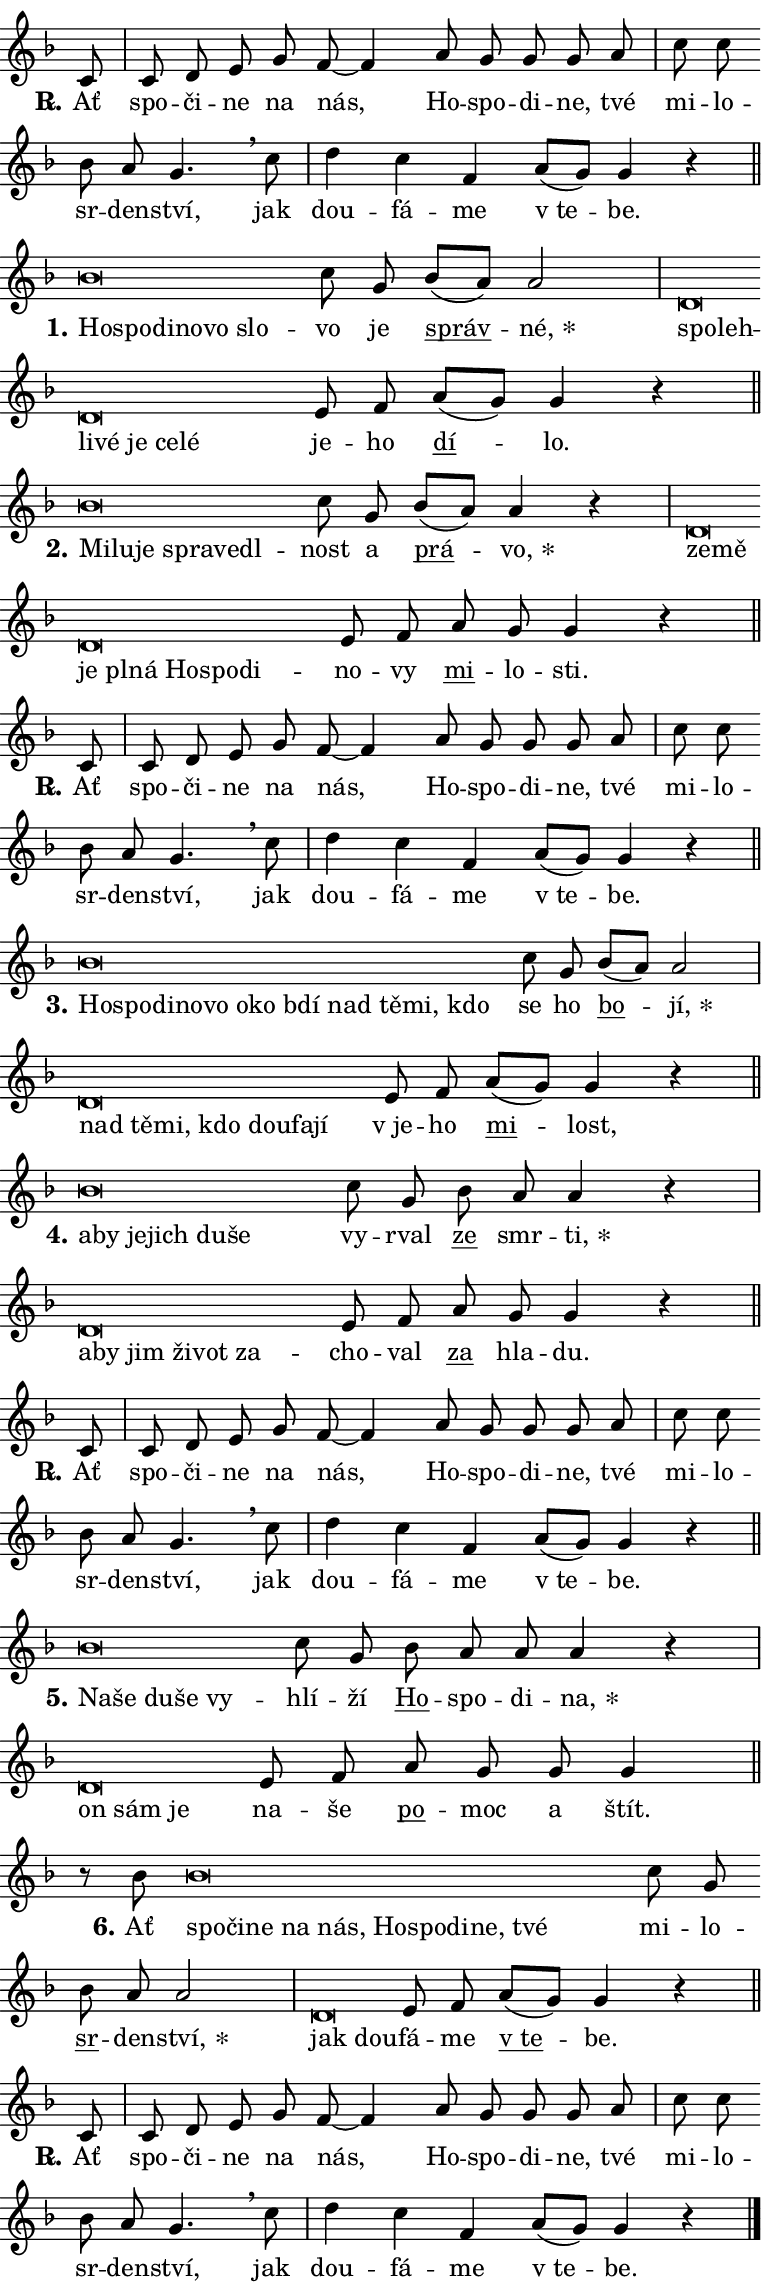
\version "2.24.0"
\header { tagline = "" }
\paper {
  indent = 0\cm
  top-margin = 0\cm
  right-margin = 0.13\cm % to fit lyric hyphens
  bottom-margin = 0\cm
  left-margin = 0\cm
  paper-width = 13\cm
  page-breaking = #ly:one-page-breaking
  system-system-spacing.basic-distance = #11
  score-system-spacing.basic-distance = #11
  ragged-last = ##f
}


%% Author: Thomas Morley
%% https://lists.gnu.org/archive/html/lilypond-user/2020-05/msg00002.html
#(define (line-position grob)
"Returns position of @var[grob} in current system:
   @code{'start}, if at first time-step
   @code{'end}, if at last time-step
   @code{'middle} otherwise
"
  (let* ((col (ly:item-get-column grob))
         (ln (ly:grob-object col 'left-neighbor))
         (rn (ly:grob-object col 'right-neighbor))
         (col-to-check-left (if (ly:grob? ln) ln col))
         (col-to-check-right (if (ly:grob? rn) rn col))
         (break-dir-left
           (and
             (ly:grob-property col-to-check-left 'non-musical #f)
             (ly:item-break-dir col-to-check-left)))
         (break-dir-right
           (and
             (ly:grob-property col-to-check-right 'non-musical #f)
             (ly:item-break-dir col-to-check-right))))
        (cond ((eqv? 1 break-dir-left) 'start)
              ((eqv? -1 break-dir-right) 'end)
              (else 'middle))))

#(define (tranparent-at-line-position vctor)
  (lambda (grob)
  "Relying on @code{line-position} select the relevant enry from @var{vctor}.
Used to determine transparency,"
    (case (line-position grob)
      ((end) (not (vector-ref vctor 0)))
      ((middle) (not (vector-ref vctor 1)))
      ((start) (not (vector-ref vctor 2))))))

noteHeadBreakVisibility =
#(define-music-function (break-visibility)(vector?)
"Makes @code{NoteHead}s transparent relying on @var{break-visibility}"
#{
  \override NoteHead.transparent =
    #(tranparent-at-line-position break-visibility)
#})

#(define delete-ledgers-for-transparent-note-heads
  (lambda (grob)
    "Reads whether a @code{NoteHead} is transparent.
If so this @code{NoteHead} is removed from @code{'note-heads} from
@var{grob}, which is supposed to be @code{LedgerLineSpanner}.
As a result ledgers are not printed for this @code{NoteHead}"
    (let* ((nhds-array (ly:grob-object grob 'note-heads))
           (nhds-list
             (if (ly:grob-array? nhds-array)
                 (ly:grob-array->list nhds-array)
                 '()))
           ;; Relies on the transparent-property being done before
           ;; Staff.LedgerLineSpanner.after-line-breaking is executed.
           ;; This is fragile ...
           (to-keep
             (remove
               (lambda (nhd)
                 (ly:grob-property nhd 'transparent #f))
               nhds-list)))
      ;; TODO find a better method to iterate over grob-arrays, similiar
      ;; to filter/remove etc for lists
      ;; For now rebuilt from scratch
      (set! (ly:grob-object grob 'note-heads)  '())
      (for-each
        (lambda (nhd)
          (ly:pointer-group-interface::add-grob grob 'note-heads nhd))
        to-keep))))

squashNotes = {
  \override NoteHead.X-extent = #'(-0.2 . 0.2)
  \override NoteHead.Y-extent = #'(-0.75 . 0)
  \override NoteHead.stencil =
    #(lambda (grob)
       (let ((pos (ly:grob-property grob 'staff-position)))
         (begin
           (if (< pos -7) (display "ERROR: Lower brevis then expected\n") (display ""))
           (if (<= pos -6) ly:text-interface::print ly:note-head::print))))
}
unSquashNotes = {
  \revert NoteHead.X-extent
  \revert NoteHead.Y-extent
  \revert NoteHead.stencil
}

hideNotes = \noteHeadBreakVisibility #begin-of-line-visible
unHideNotes = \noteHeadBreakVisibility #all-visible

% work-around for resetting accidentals
% https://lilypond.org/doc/v2.23/Documentation/notation/displaying-rhythms#unmetered-music
cadenzaMeasure = {
  \cadenzaOff
  \partial 1024 s1024
  \cadenzaOn
}

#(define-markup-command (accent layout props text) (markup?)
  "Underline accented syllable"
  (interpret-markup layout props
    #{\markup \override #'(offset . 4.3) \underline { #text }#}))

responsum = \markup \concat {
  "R" \hspace #-1.05 \path #0.1 #'((moveto 0 0.07) (lineto 0.9 0.8)) \hspace #0.05 "."
}

spaceSize = #0.6828661417322834 % exact space size for TeX Gyre Schola

\layout {
  \context {
    \Staff
    \remove "Time_signature_engraver"
    \override LedgerLineSpanner.after-line-breaking = #delete-ledgers-for-transparent-note-heads
  }
  \context {
    \Lyrics {
      \override LyricSpace.minimum-distance = \spaceSize
      \override LyricText.font-name = #"TeX Gyre Schola"
      \override LyricText.font-size = 1
      \override StanzaNumber.font-name = #"TeX Gyre Schola Bold"
      \override StanzaNumber.font-size = 1
    }
  }
  \context {
    \Score 
    \override NoteHead.text =
      #(lambda (grob) 
        (let ((pos (ly:grob-property grob 'staff-position)))
          #{\markup {
            \combine
              \halign #-0.55 \raise #(if (= pos -6) 0 0.5) \override #'(thickness . 2) \draw-line #'(3.2 . 0)
              \musicglyph "noteheads.sM1"
          }#}))
  }
}

% magnetic-lyrics.ily
%
%   written by
%     Jean Abou Samra <jean@abou-samra.fr>
%     Werner Lemberg <wl@gnu.org>
%
%   adapted by
%     Jiri Hon <jiri.hon@gmail.com>
%
% Version 2022-Apr-15

% https://www.mail-archive.com/lilypond-user@gnu.org/msg149350.html

#(define (Left_hyphen_pointer_engraver context)
   "Collect syllable-hyphen-syllable occurrences in lyrics and store
them in properties.  This engraver only looks to the left.  For
example, if the lyrics input is @code{foo -- bar}, it does the
following.

@itemize @bullet
@item
Set the @code{text} property of the @code{LyricHyphen} grob between
@q{foo} and @q{bar} to @code{foo}.

@item
Set the @code{left-hyphen} property of the @code{LyricText} grob with
text @q{foo} to the @code{LyricHyphen} grob between @q{foo} and
@q{bar}.
@end itemize

Use this auxiliary engraver in combination with the
@code{lyric-@/text::@/apply-@/magnetic-@/offset!} hook."
   (let ((hyphen #f)
         (text #f))
     (make-engraver
      (acknowledgers
       ((lyric-syllable-interface engraver grob source-engraver)
        (set! text grob)))
      (end-acknowledgers
       ((lyric-hyphen-interface engraver grob source-engraver)
        ;(when (not (grob::has-interface grob 'lyric-space-interface))
          (set! hyphen grob)));)
      ((stop-translation-timestep engraver)
       (when (and text hyphen)
         (ly:grob-set-object! text 'left-hyphen hyphen))
       (set! text #f)
       (set! hyphen #f)))))

#(define (lyric-text::apply-magnetic-offset! grob)
   "If the space between two syllables is less than the value in
property @code{LyricText@/.details@/.squash-threshold}, move the right
syllable to the left so that it gets concatenated with the left
syllable.

Use this function as a hook for
@code{LyricText@/.after-@/line-@/breaking} if the
@code{Left_@/hyphen_@/pointer_@/engraver} is active."
   (let ((hyphen (ly:grob-object grob 'left-hyphen #f)))
     (when hyphen
       (let ((left-text (ly:spanner-bound hyphen LEFT)))
         (when (grob::has-interface left-text 'lyric-syllable-interface)
           (let* ((common (ly:grob-common-refpoint grob left-text X))
                  (this-x-ext (ly:grob-extent grob common X))
                  (left-x-ext
                   (begin
                     ;; Trigger magnetism for left-text.
                     (ly:grob-property left-text 'after-line-breaking)
                     (ly:grob-extent left-text common X)))
                  ;; `delta` is the gap width between two syllables.
                  (delta (- (interval-start this-x-ext)
                            (interval-end left-x-ext)))
                  (details (ly:grob-property grob 'details))
                  (threshold (assoc-get 'squash-threshold details 0.2)))
             (when (< delta threshold)
               (let* (;; We have to manipulate the input text so that
                      ;; ligatures crossing syllable boundaries are not
                      ;; disabled.  For languages based on the Latin
                      ;; script this is essentially a beautification.
                      ;; However, for non-Western scripts it can be a
                      ;; necessity.
                      (lt (ly:grob-property left-text 'text))
                      (rt (ly:grob-property grob 'text))
                      (is-space (grob::has-interface hyphen 'lyric-space-interface))
                      (space (if is-space " " ""))
                      (extra-delta (if is-space spaceSize 0))
                      ;; Append new syllable.
                      (ltrt-space (if (and (string? lt) (string? rt))
                                (string-append lt space rt)
                                (make-concat-markup (list lt space rt))))
                      ;; Right-align `ltrt` to the right side.
                      (ltrt-space-markup (grob-interpret-markup
                               grob
                               (make-translate-markup
                                (cons (interval-length this-x-ext) 0)
                                (make-right-align-markup ltrt-space)))))
                 (begin
                   ;; Don't print `left-text`.
                   (ly:grob-set-property! left-text 'stencil #f)
                   ;; Set text and stencil (which holds all collected
                   ;; syllables so far) and shift it to the left.
                   (ly:grob-set-property! grob 'text ltrt-space)
                   (ly:grob-set-property! grob 'stencil ltrt-space-markup)
                   (ly:grob-translate-axis! grob (- (- delta extra-delta)) X))))))))))


#(define (lyric-hyphen::displace-bounds-first grob)
   ;; Make very sure this callback isn't triggered too early.
   (let ((left (ly:spanner-bound grob LEFT))
         (right (ly:spanner-bound grob RIGHT)))
     (ly:grob-property left 'after-line-breaking)
     (ly:grob-property right 'after-line-breaking)
     (ly:lyric-hyphen::print grob)))

squashThreshold = #0.4

\layout {
  \context {
    \Lyrics
    \consists #Left_hyphen_pointer_engraver
    \override LyricText.after-line-breaking =
      #lyric-text::apply-magnetic-offset!
    \override LyricHyphen.stencil = #lyric-hyphen::displace-bounds-first
    \override LyricText.details.squash-threshold = \squashThreshold
    \override LyricHyphen.minimum-distance = 0
    \override LyricHyphen.minimum-length = \squashThreshold
  }
}

squashText = \override LyricText.details.squash-threshold = 9999
unSquashText = \override LyricText.details.squash-threshold = \squashThreshold

leftText = \override LyricText.self-alignment-X = #LEFT
unLeftText = \revert LyricText.self-alignment-X

starOffset = #(lambda (grob) 
                (let ((x_offset (ly:self-alignment-interface::aligned-on-x-parent grob)))
                  (if (= x_offset 0) 0 (+ x_offset 1.2))))

star = #(define-music-function (syllable)(string?)
"Append star separator at the end of a syllable"
#{
  \once \override LyricText.X-offset = #starOffset
  \lyricmode { \markup {
    #syllable
    \override #'((font-name . "TeX Gyre Schola Bold")) \hspace #0.2 \lower #0.65 \larger "*"
  } }
#})

starAccent = #(define-music-function (syllable)(string?)
"Append star separator at the end of a syllable and make accent"
#{
  \once \override LyricText.X-offset = #starOffset
  \lyricmode { \markup {
    \accent #syllable
    \override #'((font-name . "TeX Gyre Schola Bold")) \hspace #0.2 \lower #0.65 \larger "*"
  } }
#})

breath = #(define-music-function (syllable)(string?)
"Append breathing indicator at the end of a syllable"
#{
  \lyricmode { \markup { #syllable "+" } }
#})

optionalBreath = #(define-music-function (syllable)(string?)
"Append optional breathing indicator at the end of a syllable"
#{
  \lyricmode { \markup { #syllable "(+)" } }
#})


\score {
    <<
        \new Voice = "melody" { \cadenzaOn \key f \major \relative { c'8 \cadenzaMeasure \bar "|" c d e \bar "" g f~ f4 \bar "" a8 g \bar "" g g a \cadenzaMeasure \bar "|" c c \bar "" bes a g4. \breathe c8 \cadenzaMeasure \bar "|" d4 c \bar "" f, a8[( g)] g4 r \cadenzaMeasure \bar "||" \break } }
        \new Lyrics \lyricsto "melody" { \lyricmode { \set stanza = \responsum
Ať spo -- či -- ne na nás, Ho -- spo -- di -- ne, tvé mi -- lo -- sr -- den -- ství, jak dou -- fá -- me "v te" -- be. } }
    >>
    \layout {}
}

\score {
    <<
        \new Voice = "melody" { \cadenzaOn \key f \major \relative { \squashNotes bes'\breve*1/16 \hideNotes \breve*1/16 \bar "" \breve*1/16 \bar "" \breve*1/16 \bar "" \breve*1/16 \breve*1/16 \bar "" \unHideNotes \unSquashNotes c8 g \bar "" bes[( a)] a2 \cadenzaMeasure \bar "|" \squashNotes d,\breve*1/16 \hideNotes \breve*1/16 \bar "" \breve*1/16 \bar "" \breve*1/16 \bar "" \breve*1/16 \bar "" \breve*1/16 \breve*1/16 \bar "" \unHideNotes \unSquashNotes e8 f \bar "" a[( g)] g4 r \cadenzaMeasure \bar "||" \break } }
        \new Lyrics \lyricsto "melody" { \lyricmode { \set stanza = "1."
\leftText Ho -- \squashText spo -- di -- no -- vo slo -- \unLeftText \unSquashText vo je \markup \accent správ -- \star né, \leftText spo -- \squashText leh -- li -- vé je ce -- lé \unLeftText \unSquashText je -- ho \markup \accent dí -- lo. } }
    >>
    \layout {}
}

\score {
    <<
        \new Voice = "melody" { \cadenzaOn \key f \major \relative { \squashNotes bes'\breve*1/16 \hideNotes \breve*1/16 \bar "" \breve*1/16 \bar "" \breve*1/16 \bar "" \breve*1/16 \breve*1/16 \bar "" \unHideNotes \unSquashNotes c8 g \bar "" bes[( a)] a4 r \cadenzaMeasure \bar "|" \squashNotes d,\breve*1/16 \hideNotes \breve*1/16 \bar "" \breve*1/16 \bar "" \breve*1/16 \bar "" \breve*1/16 \bar "" \breve*1/16 \bar "" \breve*1/16 \breve*1/16 \bar "" \unHideNotes \unSquashNotes e8 f \bar "" a g g4 r \cadenzaMeasure \bar "||" \break } }
        \new Lyrics \lyricsto "melody" { \lyricmode { \set stanza = "2."
\leftText Mi -- \squashText lu -- je spra -- ve -- dl -- \unLeftText \unSquashText nost a \markup \accent prá -- \star vo, \leftText ze -- \squashText mě je pl -- ná Ho -- spo -- di -- \unLeftText \unSquashText no -- vy \markup \accent mi -- lo -- sti. } }
    >>
    \layout {}
}

\score {
    <<
        \new Voice = "melody" { \cadenzaOn \key f \major \relative { c'8 \cadenzaMeasure \bar "|" c d e \bar "" g f~ f4 \bar "" a8 g \bar "" g g a \cadenzaMeasure \bar "|" c c \bar "" bes a g4. \breathe c8 \cadenzaMeasure \bar "|" d4 c \bar "" f, a8[( g)] g4 r \cadenzaMeasure \bar "||" \break } }
        \new Lyrics \lyricsto "melody" { \lyricmode { \set stanza = \responsum
Ať spo -- či -- ne na nás, Ho -- spo -- di -- ne, tvé mi -- lo -- sr -- den -- ství, jak dou -- fá -- me "v te" -- be. } }
    >>
    \layout {}
}

\score {
    <<
        \new Voice = "melody" { \cadenzaOn \key f \major \relative { \squashNotes bes'\breve*1/16 \hideNotes \breve*1/16 \bar "" \breve*1/16 \bar "" \breve*1/16 \bar "" \breve*1/16 \bar "" \breve*1/16 \bar "" \breve*1/16 \bar "" \breve*1/16 \bar "" \breve*1/16 \bar "" \breve*1/16 \bar "" \breve*1/16 \breve*1/16 \bar "" \unHideNotes \unSquashNotes c8 g \bar "" bes[( a)] a2 \cadenzaMeasure \bar "|" \squashNotes d,\breve*1/16 \hideNotes \breve*1/16 \bar "" \breve*1/16 \bar "" \breve*1/16 \bar "" \breve*1/16 \bar "" \breve*1/16 \breve*1/16 \bar "" \unHideNotes \unSquashNotes e8 f \bar "" a[( g)] g4 r \cadenzaMeasure \bar "||" \break } }
        \new Lyrics \lyricsto "melody" { \lyricmode { \set stanza = "3."
\leftText Ho -- \squashText spo -- di -- no -- vo o -- ko bdí nad tě -- mi, kdo \unLeftText \unSquashText se ho \markup \accent bo -- \star jí, \leftText nad \squashText tě -- mi, kdo dou -- fa -- jí \unLeftText \unSquashText "v je" -- ho \markup \accent mi -- lost, } }
    >>
    \layout {}
}

\score {
    <<
        \new Voice = "melody" { \cadenzaOn \key f \major \relative { \squashNotes bes'\breve*1/16 \hideNotes \breve*1/16 \bar "" \breve*1/16 \bar "" \breve*1/16 \bar "" \breve*1/16 \breve*1/16 \bar "" \unHideNotes \unSquashNotes c8 g \bar "" bes a a4 r \cadenzaMeasure \bar "|" \squashNotes d,\breve*1/16 \hideNotes \breve*1/16 \bar "" \breve*1/16 \bar "" \breve*1/16 \bar "" \breve*1/16 \breve*1/16 \bar "" \unHideNotes \unSquashNotes e8 f \bar "" a g g4 r \cadenzaMeasure \bar "||" \break } }
        \new Lyrics \lyricsto "melody" { \lyricmode { \set stanza = "4."
\leftText a -- \squashText by je -- jich du -- še \unLeftText \unSquashText vy -- rval \markup \accent ze smr -- \star ti, \leftText a -- \squashText by jim ži -- vot za -- \unLeftText \unSquashText cho -- val \markup \accent za hla -- du. } }
    >>
    \layout {}
}

\score {
    <<
        \new Voice = "melody" { \cadenzaOn \key f \major \relative { c'8 \cadenzaMeasure \bar "|" c d e \bar "" g f~ f4 \bar "" a8 g \bar "" g g a \cadenzaMeasure \bar "|" c c \bar "" bes a g4. \breathe c8 \cadenzaMeasure \bar "|" d4 c \bar "" f, a8[( g)] g4 r \cadenzaMeasure \bar "||" \break } }
        \new Lyrics \lyricsto "melody" { \lyricmode { \set stanza = \responsum
Ať spo -- či -- ne na nás, Ho -- spo -- di -- ne, tvé mi -- lo -- sr -- den -- ství, jak dou -- fá -- me "v te" -- be. } }
    >>
    \layout {}
}

\score {
    <<
        \new Voice = "melody" { \cadenzaOn \key f \major \relative { \squashNotes bes'\breve*1/16 \hideNotes \breve*1/16 \bar "" \breve*1/16 \bar "" \breve*1/16 \breve*1/16 \bar "" \unHideNotes \unSquashNotes c8 g \bar "" bes a a a4 r \cadenzaMeasure \bar "|" \squashNotes d,\breve*1/16 \hideNotes \breve*1/16 \breve*1/16 \bar "" \unHideNotes \unSquashNotes e8 f \bar "" a g g g4 \cadenzaMeasure \bar "||" \break } }
        \new Lyrics \lyricsto "melody" { \lyricmode { \set stanza = "5."
\leftText Na -- \squashText še du -- še vy -- \unLeftText \unSquashText hlí -- ží \markup \accent Ho -- spo -- di -- \star na, \leftText on \squashText sám je \unLeftText \unSquashText na -- še \markup \accent po -- moc a štít. } }
    >>
    \layout {}
}

\score {
    <<
        \new Voice = "melody" { \cadenzaOn \key f \major \relative { r8 bes' \squashNotes bes\breve*1/16 \hideNotes \breve*1/16 \bar "" \breve*1/16 \bar "" \breve*1/16 \bar "" \breve*1/16 \bar "" \breve*1/16 \bar "" \breve*1/16 \bar "" \breve*1/16 \bar "" \breve*1/16 \breve*1/16 \bar "" \unHideNotes \unSquashNotes c8 g \bar "" bes a a2 \cadenzaMeasure \bar "|" \squashNotes d,\breve*1/16 \hideNotes \breve*1/16 \bar "" \unHideNotes \unSquashNotes e8 f \bar "" a[( g)] g4 r \cadenzaMeasure \bar "||" \break } }
        \new Lyrics \lyricsto "melody" { \lyricmode { \set stanza = "6."
Ať \leftText spo -- \squashText či -- ne na nás, Ho -- spo -- di -- ne, tvé \unLeftText \unSquashText mi -- lo -- \markup \accent sr -- den -- \star ství, \leftText jak \squashText dou -- \unLeftText \unSquashText fá -- me \markup \accent "v te" -- be. } }
    >>
    \layout {}
}

\score {
    <<
        \new Voice = "melody" { \cadenzaOn \key f \major \relative { c'8 \cadenzaMeasure \bar "|" c d e \bar "" g f~ f4 \bar "" a8 g \bar "" g g a \cadenzaMeasure \bar "|" c c \bar "" bes a g4. \breathe c8 \cadenzaMeasure \bar "|" d4 c \bar "" f, a8[( g)] g4 r \cadenzaMeasure \bar "||" \break } \bar "|." }
        \new Lyrics \lyricsto "melody" { \lyricmode { \set stanza = \responsum
Ať spo -- či -- ne na nás, Ho -- spo -- di -- ne, tvé mi -- lo -- sr -- den -- ství, jak dou -- fá -- me "v te" -- be. } }
    >>
    \layout {}
}
